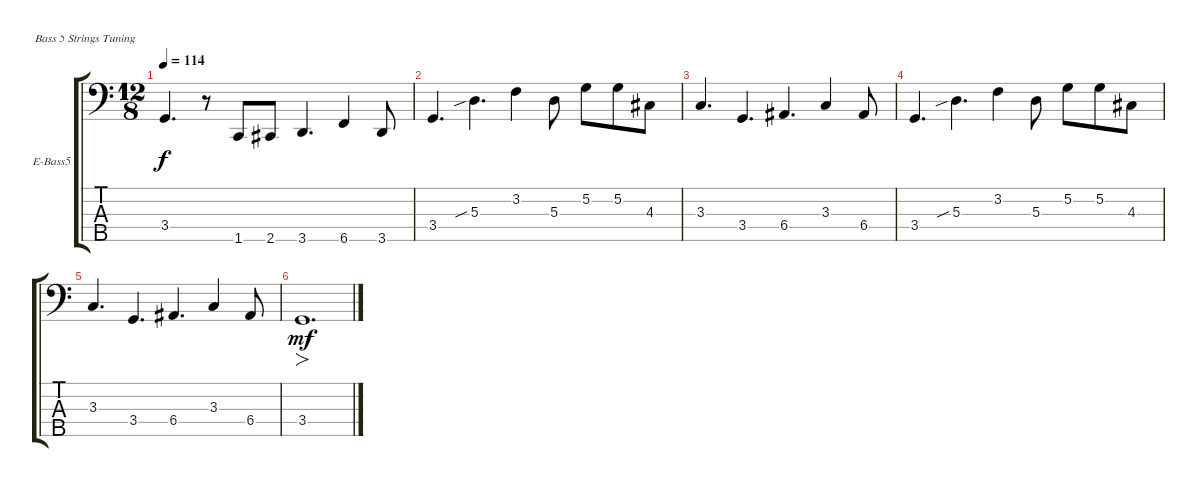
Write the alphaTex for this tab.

\defaultSystemsLayout 4
\bracketExtendMode groupsimilarinstruments
\firstSystemTrackNameOrientation horizontal
\otherSystemsTrackNameOrientation horizontal
\track ("Bass" "E-Bass5") {instrument electricbassfinger}
\staff {score tabs}
\tuning (G2 D2 A1 E1 B0)
\ts (12 8)
\tempo 114
\clef f4
\scale
0.333333
\ks c
3.4.4{d dy f} r.8 1.5.8 2.5.8 3.5.4{d} 6.5.4 3.5.8 |
\scale
0.333333 3.4.4{d} 5.3{sib}.4{d} 3.2.4 5.3.8 5.2.8 5.2.8 4.3.8 |
3.3.4{d} 3.4.4{d} 6.4.4{d} 3.3.4 6.4.8 |
3.4.4{d} 5.3{sib}.4{d} 3.2.4 5.3.8 5.2.8 5.2.8 4.3.8 |
3.3.4{d} 3.4.4{d} 6.4.4{d} 3.3.4 6.4.8 |
3.4.1{fo d dy mf}
